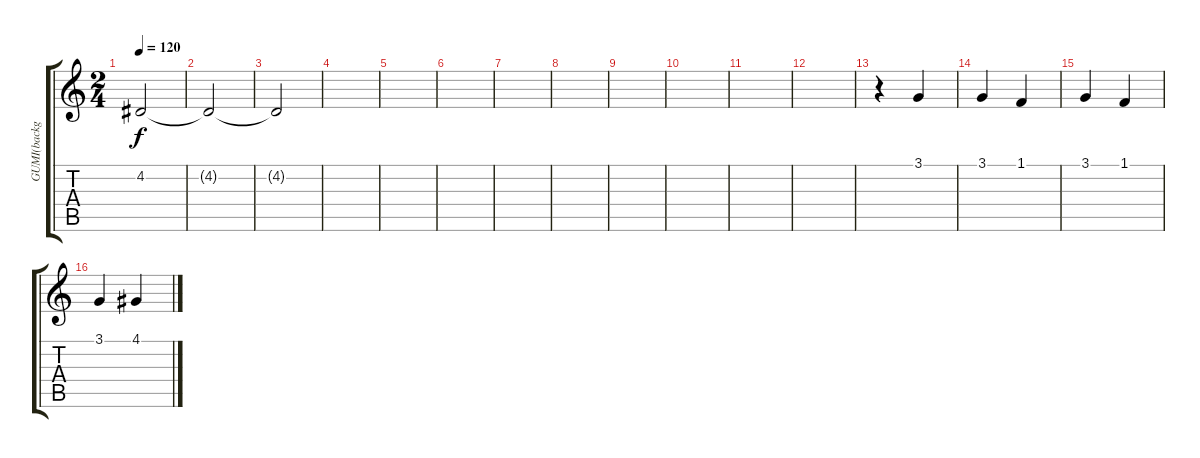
\track ("GUMI(background)" "GUMI(backg") {instrument whistle}
\staff {score tabs}
\tuning (E4 B3 G3 D3 A2 E2) {hide}
\ts (2 4)
\tempo 120
\clef g2
\ks c
4.2.2{dy f} |
4.2{t}.2 |
4.2{t}.2 |
|
|
|
|
|
|
|
|
|
r.4 3.1.4 |
3.1.4 1.1.4 |
3.1.4 1.1.4 |
3.1.4 4.1.4
